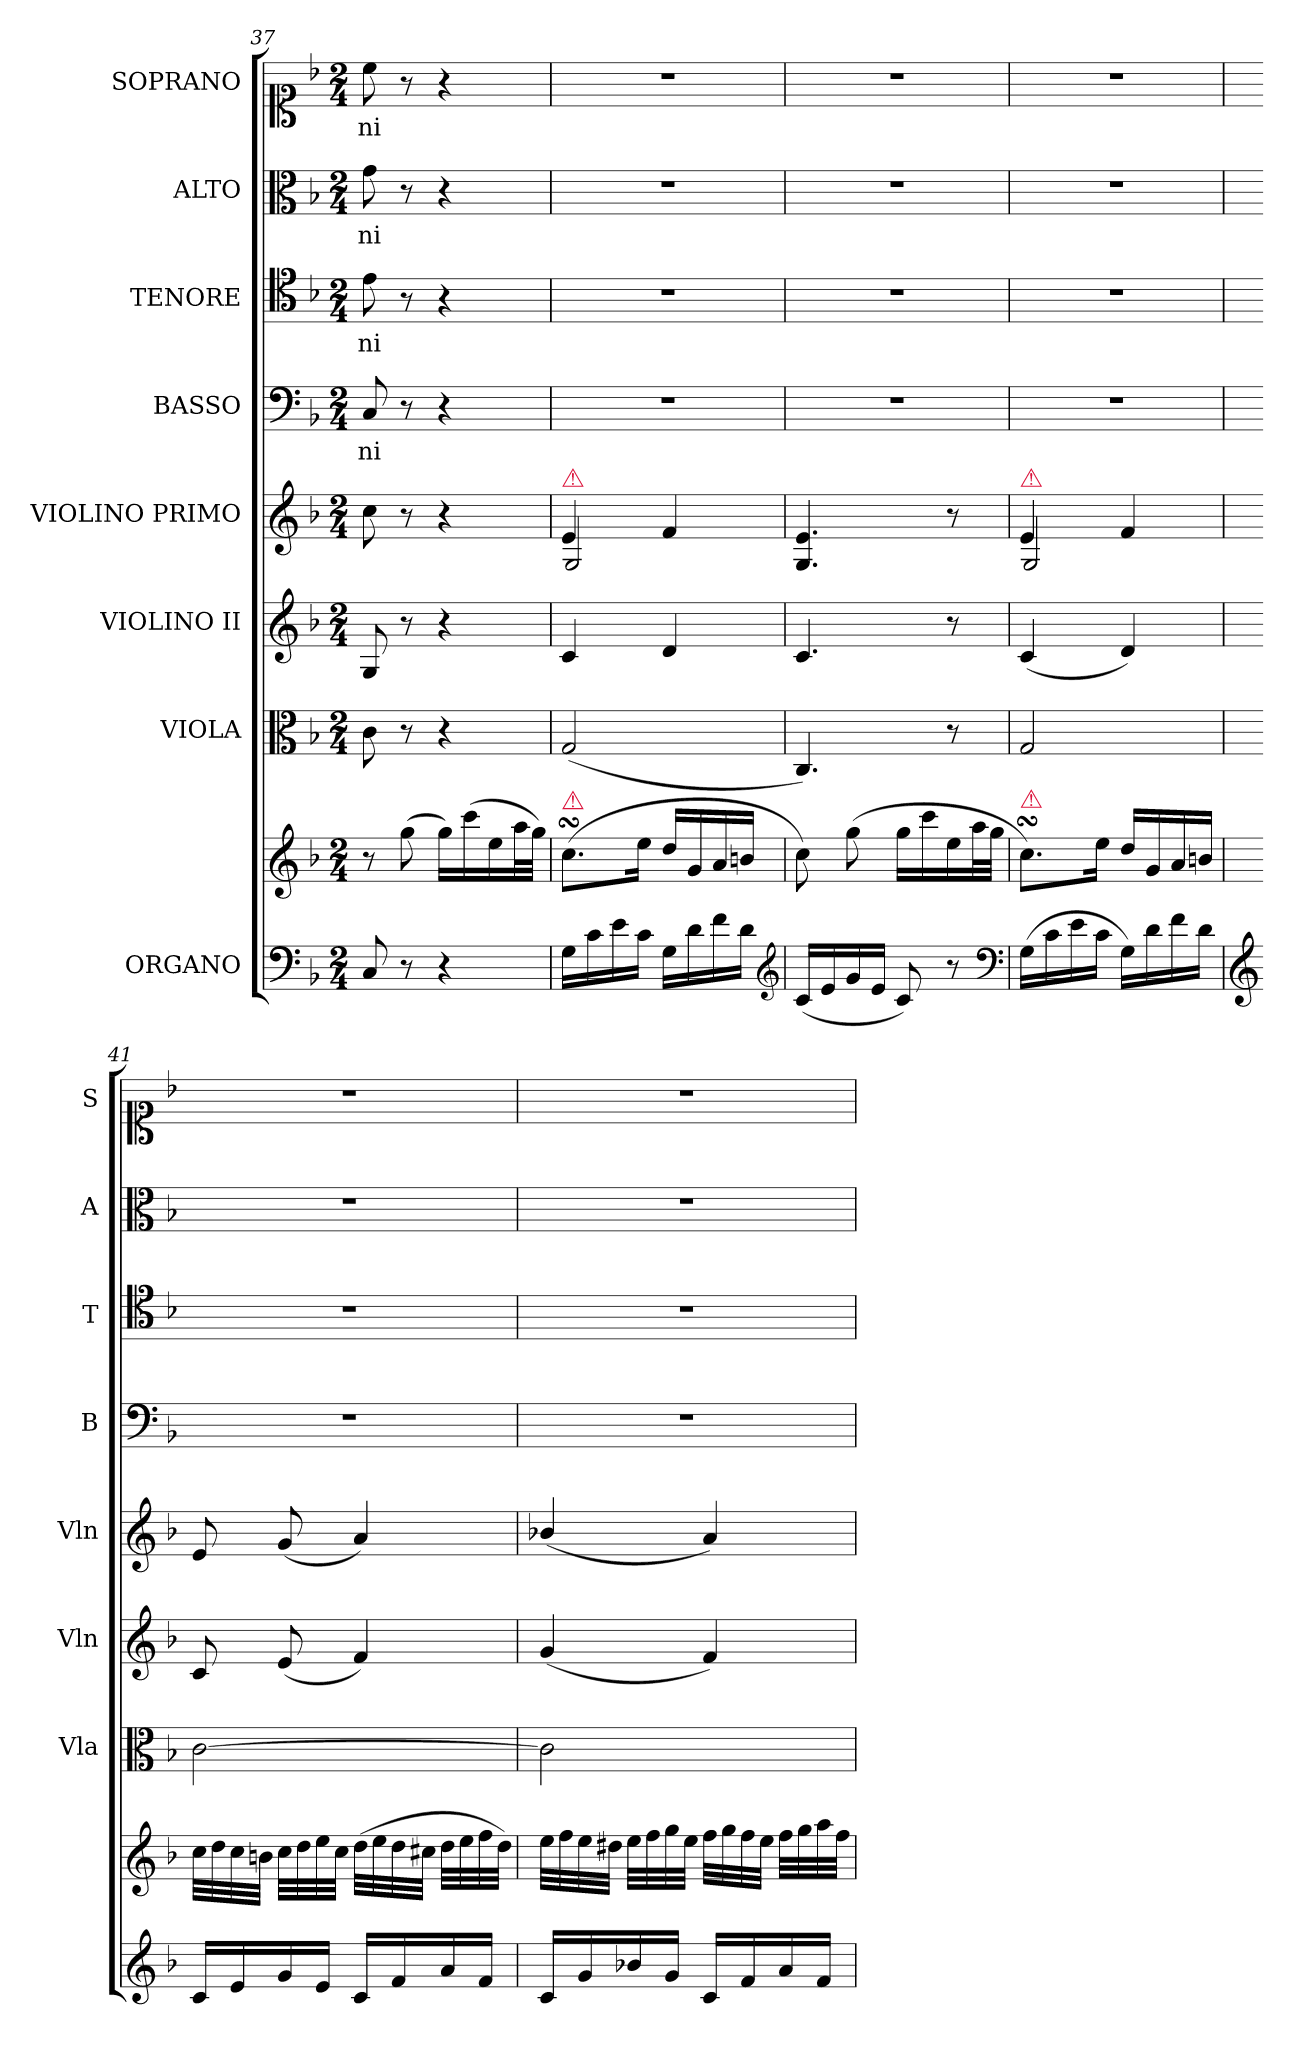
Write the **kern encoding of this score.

**kern	**kern	**kern	**kern	**kern	**kern	**text	**kern	**text	**kern	**text	**kern	**text
*part8	*part8	*part7	*part6	*part5	*part4	*part4	*part3	*part3	*part2	*part2	*part1	*part1
*staff9	*staff8	*staff7	*staff6	*staff5	*staff4	*staff4	*staff3	*staff3	*staff2	*staff2	*staff1	*staff1
*I"ORGANO	*	*I"VIOLA	*I"VIOLINO II	*I"VIOLINO PRIMO	*I"BASSO	*	*I"TENORE	*	*I"ALTO	*	*I"SOPRANO	*
*	*	*I'Vla	*I'Vln	*I'Vln	*I'B	*	*I'T	*	*I'A	*	*I'S	*
*clefF4	*clefG2	*clefC3	*clefG2	*clefG2	*clefF4	*	*clefC4	*	*clefC3	*	*clefC1	*
*k[b-]	*k[b-]	*k[b-]	*k[b-]	*k[b-]	*k[b-]	*	*k[b-]	*	*k[b-]	*	*k[b-]	*
*F:	*F:	*	*F:	*F:	*F:	*	*	*	*F:	*	*F:	*
*M2/4	*M2/4	*M2/4	*M2/4	*M2/4	*M2/4	*	*M2/4	*	*M2/4	*	*M2/4	*
=37	=37	=37	=37	=37	=37	=37	=37	=37	=37	=37	=37	=37
8C/	8r	8c\	8G/	8cc\	8C/	-ni	8e\	-ni	8g\	-ni	8cc\	-ni
8r	(>8gg\	8r	8r	8r	8r	.	8r	.	8r	.	8r	.
4r	16gg\LL)	4r	4r	4r	4r	.	4r	.	4r	.	4r	.
.	(>16ccc\	.	.	.	.	.	.	.	.	.	.	.
.	16ee\	.	.	.	.	.	.	.	.	.	.	.
.	32aa\L	.	.	.	.	.	.	.	.	.	.	.
.	32gg\JJJ)	.	.	.	.	.	.	.	.	.	.	.
=38	=38	=38	=38	=38	=38	=38	=38	=38	=38	=38	=38	=38
*	*	*	*	*^	*	*	*	*	*	*	*	*
!	!	!	!	!LO:TX:a:color=crimson:t=⚠	!	!	!	!	!	!	!	!	!
!	!LO:TX:a:color=crimson:t=⚠	!	!	!	!	!	!	!	!	!	!	!	!
16G\LL	(>8.ccsSSS\L	(<2G/	4c/	4e/	2G/	2r	.	2r	.	2r	.	2r	.
16c\	.	.	.	.	.	.	.	.	.	.	.	.	.
16e\	.	.	.	.	.	.	.	.	.	.	.	.	.
16c\JJ	16ee\Jk	.	.	.	.	.	.	.	.	.	.	.	.
16G\LL	16dd\LL	.	4d/	4f/	.	.	.	.	.	.	.	.	.
16d\	16g/	.	.	.	.	.	.	.	.	.	.	.	.
16f\	16a/	.	.	.	.	.	.	.	.	.	.	.	.
16d\JJ	16bn\JJ	.	.	.	.	.	.	.	.	.	.	.	.
*	*	*	*	*v	*v	*	*	*	*	*	*	*	*
*clefG2	*	*	*	*	*	*	*	*	*	*	*	*
=39	=39	=39	=39	=39	=39	=39	=39	=39	=39	=39	=39	=39
(<16c/LL	8cc\)	4.C/)	4.c/	4.G/ 4.e/	2r	.	2r	.	2r	.	2r	.
16e/	.	.	.	.	.	.	.	.	.	.	.	.
16g/	(>8gg\	.	.	.	.	.	.	.	.	.	.	.
16e/JJ	.	.	.	.	.	.	.	.	.	.	.	.
8c/)	16gg\LL	.	.	.	.	.	.	.	.	.	.	.
.	16ccc\	.	.	.	.	.	.	.	.	.	.	.
8r	16ee\	8r	8r	8r	.	.	.	.	.	.	.	.
.	32aa\L	.	.	.	.	.	.	.	.	.	.	.
.	32gg\JJJ	.	.	.	.	.	.	.	.	.	.	.
*clefF4	*	*	*	*	*	*	*	*	*	*	*	*
=40	=40	=40	=40	=40	=40	=40	=40	=40	=40	=40	=40	=40
*	*	*	*	*^	*	*	*	*	*	*	*	*
!	!	!	!	!LO:TX:a:color=crimson:t=⚠	!	!	!	!	!	!	!	!	!
!	!LO:TX:a:color=crimson:t=⚠	!	!	!	!	!	!	!	!	!	!	!	!
(>16G\LL	8.ccsSSS\L)	2G/	(<4c/	4e/	2G/	2r	.	2r	.	2r	.	2r	.
16c\	.	.	.	.	.	.	.	.	.	.	.	.	.
16e\	.	.	.	.	.	.	.	.	.	.	.	.	.
16c\JJ	16ee\Jk	.	.	.	.	.	.	.	.	.	.	.	.
16G\LL)	16dd\LL	.	4d/)	4f/	.	.	.	.	.	.	.	.	.
16d\	16g/	.	.	.	.	.	.	.	.	.	.	.	.
16f\	16a/	.	.	.	.	.	.	.	.	.	.	.	.
16d\JJ	16bn\JJ	.	.	.	.	.	.	.	.	.	.	.	.
*	*	*	*	*v	*v	*	*	*	*	*	*	*	*
=41	=41	=41	=41	=41	=41	=41	=41	=41	=41	=41	=41	=41
*clefG2	*	*	*	*	*	*	*	*	*	*	*	*
16c/LL	32cc\LLL	[2c\	8c/	8e/	2r	.	2r	.	2r	.	2r	.
.	32dd\	.	.	.	.	.	.	.	.	.	.	.
16e/	32cc\	.	.	.	.	.	.	.	.	.	.	.
.	32bn\JJJ	.	.	.	.	.	.	.	.	.	.	.
16g/	32cc\LLL	.	(<8e/	(<8g/	.	.	.	.	.	.	.	.
.	32dd\	.	.	.	.	.	.	.	.	.	.	.
16e/JJ	32ee\	.	.	.	.	.	.	.	.	.	.	.
.	32cc\JJJ	.	.	.	.	.	.	.	.	.	.	.
16c/LL	(>32dd\LLL	.	4f/)	4a/)	.	.	.	.	.	.	.	.
.	32ee\	.	.	.	.	.	.	.	.	.	.	.
16f/	32dd\	.	.	.	.	.	.	.	.	.	.	.
.	32cc#X\JJJ	.	.	.	.	.	.	.	.	.	.	.
16a/	32dd\LLL	.	.	.	.	.	.	.	.	.	.	.
.	32ee\	.	.	.	.	.	.	.	.	.	.	.
16f/JJ	32ff\	.	.	.	.	.	.	.	.	.	.	.
.	32dd\JJJ)	.	.	.	.	.	.	.	.	.	.	.
=42	=42	=42	=42	=42	=42	=42	=42	=42	=42	=42	=42	=42
16c/LL	32ee\LLL	2c\]	(<4g/	(>4b-X/	2r	.	2r	.	2r	.	2r	.
.	32ff\	.	.	.	.	.	.	.	.	.	.	.
16g/	32ee\	.	.	.	.	.	.	.	.	.	.	.
.	32dd#X\JJJ	.	.	.	.	.	.	.	.	.	.	.
16b-X\	32ee\LLL	.	.	.	.	.	.	.	.	.	.	.
.	32ff\	.	.	.	.	.	.	.	.	.	.	.
16g/JJ	32gg\	.	.	.	.	.	.	.	.	.	.	.
.	32ee\JJJ	.	.	.	.	.	.	.	.	.	.	.
16c/LL	32ff\LLL	.	4f/)	4a/)	.	.	.	.	.	.	.	.
.	32gg\	.	.	.	.	.	.	.	.	.	.	.
16f/	32ff\	.	.	.	.	.	.	.	.	.	.	.
.	32ee\JJJ	.	.	.	.	.	.	.	.	.	.	.
16a/	32ff\LLL	.	.	.	.	.	.	.	.	.	.	.
.	32gg\	.	.	.	.	.	.	.	.	.	.	.
16f/JJ	32aa\	.	.	.	.	.	.	.	.	.	.	.
.	32ff\JJJ	.	.	.	.	.	.	.	.	.	.	.
=	=	=	=	=	=	=	=	=	=	=	=	=
*-	*-	*-	*-	*-	*-	*-	*-	*-	*-	*-	*-	*-
